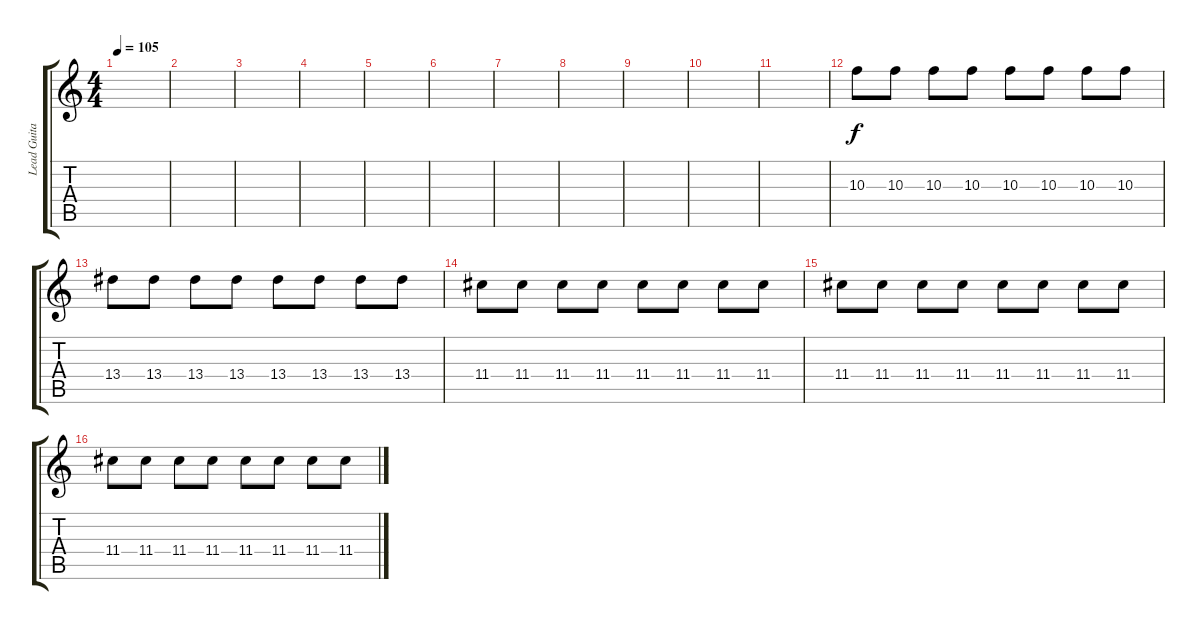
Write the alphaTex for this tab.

\track ("Lead Guitar 3" "Lead Guita") {instrument electricguitarclean}
\staff {score tabs}
\tuning (E4 B3 G3 D3 A2 E2) {hide}
\ts (4 4)
\tempo 105
\clef g2
\ks c
|
|
|
|
|
|
|
|
|
|
|
10.3.8 10.3.8 10.3.8 10.3.8 10.3.8 10.3.8 10.3.8 10.3.8 |
13.4.8 13.4.8 13.4.8 13.4.8 13.4.8 13.4.8 13.4.8 13.4.8 |
11.4.8 11.4.8 11.4.8 11.4.8 11.4.8 11.4.8 11.4.8 11.4.8 |
11.4.8 11.4.8 11.4.8 11.4.8 11.4.8 11.4.8 11.4.8 11.4.8 |
11.4.8 11.4.8 11.4.8 11.4.8 11.4.8 11.4.8 11.4.8 11.4.8
